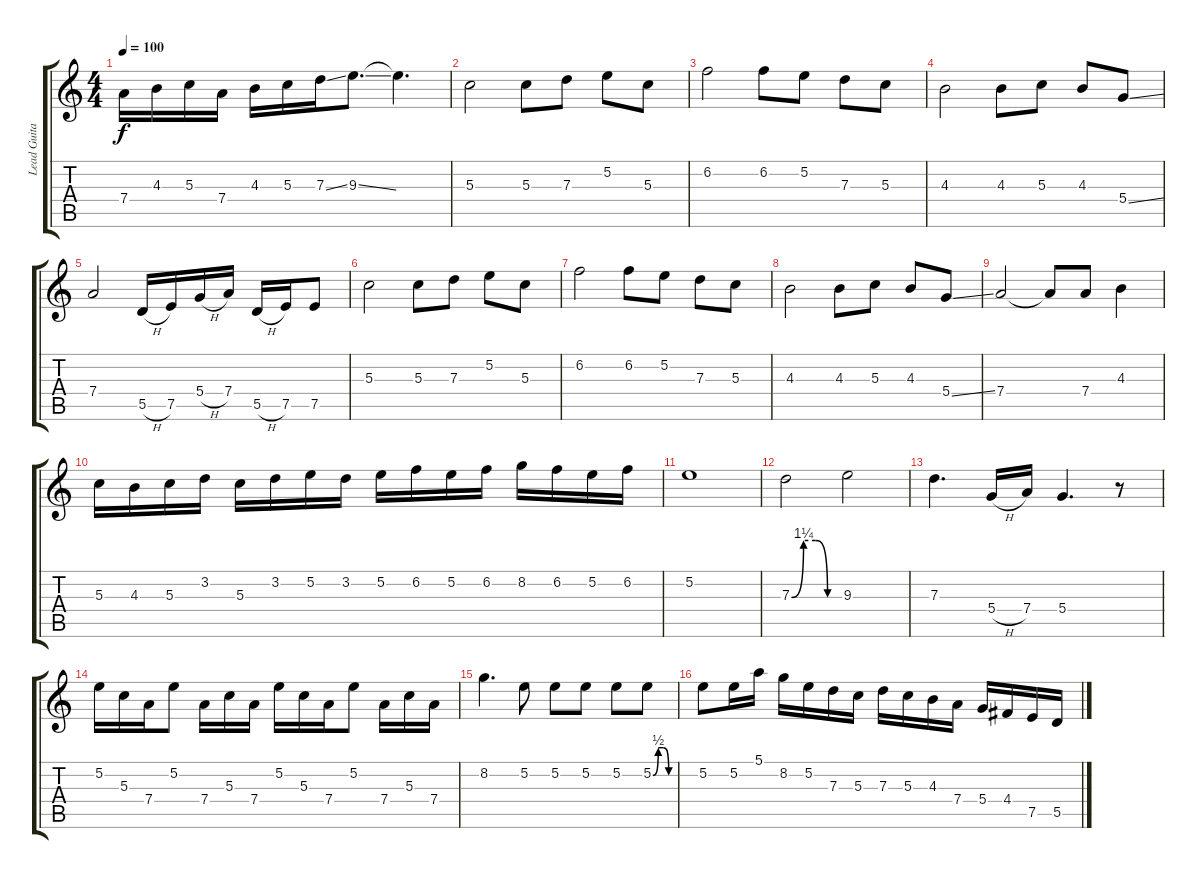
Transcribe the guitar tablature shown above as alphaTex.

\track ("Lead Guitar 1" "Lead Guita") {instrument distortionguitar}
\staff {score tabs}
\tuning (E4 B3 G3 D3 A2 E2) {hide}
\ts (4 4)
\tempo 100
\clef g2
\ks c
7.4.16{dy f} 4.3.16 5.3.16 7.4.16 4.3.16 5.3.16 7.3{ss}.16 9.3{ss}.8{d} 9.3{t}.4{d} |
5.3.2 5.3.8 7.3.8 5.2.8 5.3.8 |
6.2.2 6.2.8 5.2.8 7.3.8 5.3.8 |
4.3.2 4.3.8 5.3.8 4.3.8 5.4{ss}.8 |
7.4.2 5.5{h}.16 7.5.16 5.4{h}.16 7.4.16 5.5{h}.16 7.5.16 7.5.8 |
5.3.2 5.3.8 7.3.8 5.2.8 5.3.8 |
6.2.2 6.2.8 5.2.8 7.3.8 5.3.8 |
4.3.2 4.3.8 5.3.8 4.3.8 5.4{ss}.8 |
7.4.2 7.4{t}.8 7.4.8 4.3.4 |
5.3.16 4.3.16 5.3.16 3.2.16 5.3.16 3.2.16 5.2.16 3.2.16 5.2.16 6.2.16 5.2.16 6.2.16 8.2.16 6.2.16 5.2.16 6.2.16 |
5.2.1 |
7.3{be (custom 0 0 15 5 30 5 45 0 60 0)}.2{volume 14} 9.3.2 |
7.3.4{d} 5.4{h}.16 7.4.16 5.4.4{d} r.8 |
5.2.16 5.3.16 7.4.16 5.2.8 7.4.16 5.3.16 7.4.16 5.2.16 5.3.16 7.4.16 5.2.8 7.4.16 5.3.16 7.4.16 |
8.2.4{d} 5.2.8 5.2.8 5.2.8 5.2.8 5.2{be (custom 0 0 15 2 30 2 45 0 60 0)}.8 |
5.2.8 5.2.16 5.1.16 8.2.16 5.2.16 7.3.16 5.3.16 7.3.16 5.3.16 4.3.16 7.4.16 5.4.16 4.4.16 7.5.16 5.5.16
